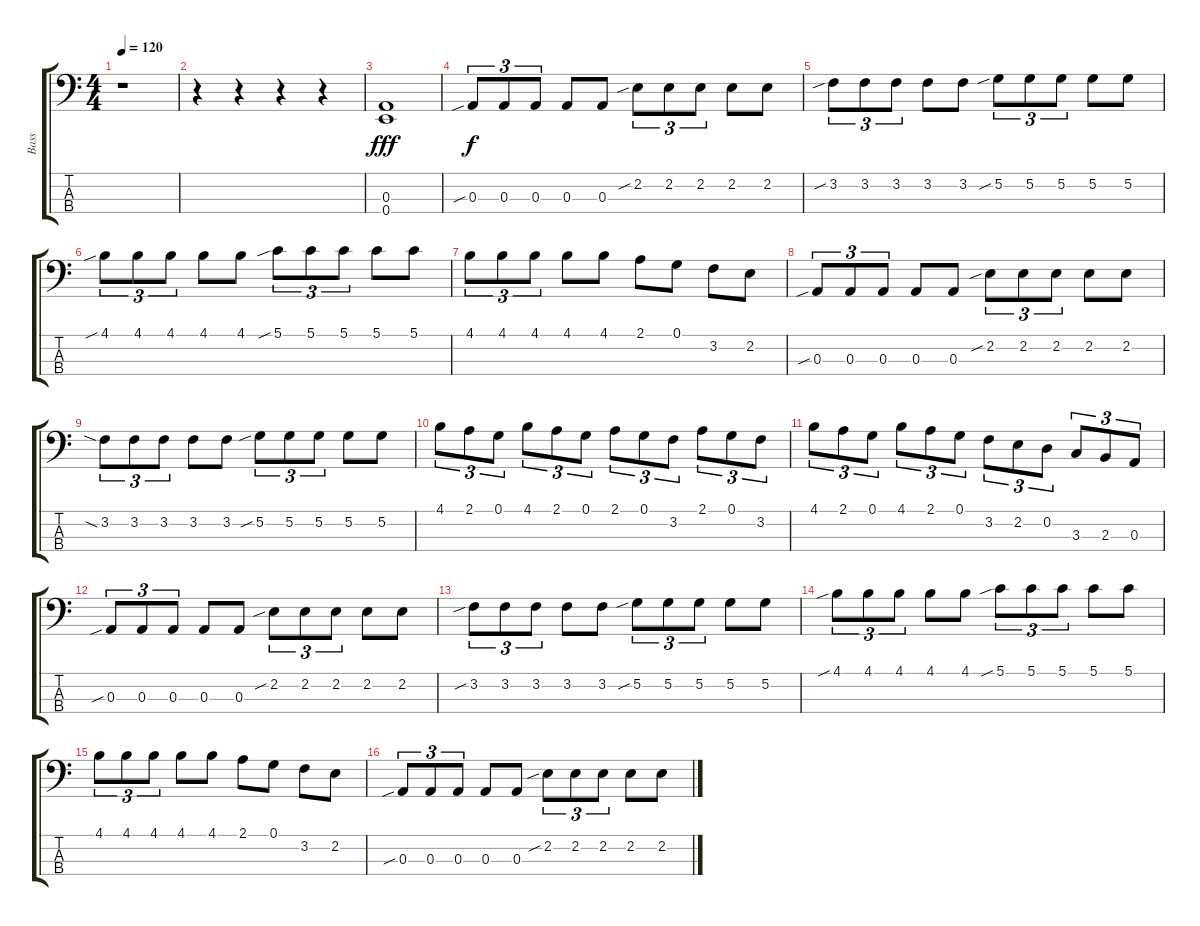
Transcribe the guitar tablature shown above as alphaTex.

\track ("Bass" "Bass") {instrument electricbassfinger}
\staff {score tabs}
\tuning (G2 D2 A1 E1) {hide}
\ts (4 4)
\tempo 120
\clef f4
\ks c
r.1{dy fff instrument electricbassfinger} |
r.4 r.4 r.4 r.4 |
(0.3 0.4).1 |
0.3{sib}.8{tu (3 2) dy f} 0.3.8{tu (3 2)} 0.3.8{tu (3 2)} 0.3.8 0.3.8 2.2{sib}.8{tu (3 2)} 2.2.8{tu (3 2)} 2.2.8{tu (3 2)} 2.2.8 2.2.8 |
3.2{sib}.8{tu (3 2)} 3.2.8{tu (3 2)} 3.2.8{tu (3 2)} 3.2.8 3.2.8 5.2{sib}.8{tu (3 2)} 5.2.8{tu (3 2)} 5.2.8{tu (3 2)} 5.2.8 5.2.8 |
4.1{sib}.8{tu (3 2)} 4.1.8{tu (3 2)} 4.1.8{tu (3 2)} 4.1.8 4.1.8 5.1{sib}.8{tu (3 2)} 5.1.8{tu (3 2)} 5.1.8{tu (3 2)} 5.1.8 5.1.8 |
4.1.8{tu (3 2)} 4.1.8{tu (3 2)} 4.1.8{tu (3 2)} 4.1.8 4.1.8 2.1.8 0.1.8 3.2.8 2.2.8 |
0.3{sib}.8{tu (3 2)} 0.3.8{tu (3 2)} 0.3.8{tu (3 2)} 0.3.8 0.3.8 2.2{sib}.8{tu (3 2)} 2.2.8{tu (3 2)} 2.2.8{tu (3 2)} 2.2.8 2.2.8 |
3.2{sia}.8{tu (3 2)} 3.2.8{tu (3 2)} 3.2.8{tu (3 2)} 3.2.8 3.2.8 5.2{sib}.8{tu (3 2)} 5.2.8{tu (3 2)} 5.2.8{tu (3 2)} 5.2.8 5.2.8 |
4.1.8{tu (3 2)} 2.1.8{tu (3 2)} 0.1.8{tu (3 2)} 4.1.8{tu (3 2)} 2.1.8{tu (3 2)} 0.1.8{tu (3 2)} 2.1.8{tu (3 2)} 0.1.8{tu (3 2)} 3.2.8{tu (3 2)} 2.1.8{tu (3 2)} 0.1.8{tu (3 2)} 3.2.8{tu (3 2)} |
4.1.8{tu (3 2)} 2.1.8{tu (3 2)} 0.1.8{tu (3 2)} 4.1.8{tu (3 2)} 2.1.8{tu (3 2)} 0.1.8{tu (3 2)} 3.2.8{tu (3 2)} 2.2.8{tu (3 2)} 0.2.8{tu (3 2)} 3.3.8{tu (3 2)} 2.3.8{tu (3 2)} 0.3.8{tu (3 2)} |
0.3{sib}.8{tu (3 2)} 0.3.8{tu (3 2)} 0.3.8{tu (3 2)} 0.3.8 0.3.8 2.2{sib}.8{tu (3 2)} 2.2.8{tu (3 2)} 2.2.8{tu (3 2)} 2.2.8 2.2.8 |
3.2{sib}.8{tu (3 2)} 3.2.8{tu (3 2)} 3.2.8{tu (3 2)} 3.2.8 3.2.8 5.2{sib}.8{tu (3 2)} 5.2.8{tu (3 2)} 5.2.8{tu (3 2)} 5.2.8 5.2.8 |
4.1{sib}.8{tu (3 2)} 4.1.8{tu (3 2)} 4.1.8{tu (3 2)} 4.1.8 4.1.8 5.1{sib}.8{tu (3 2)} 5.1.8{tu (3 2)} 5.1.8{tu (3 2)} 5.1.8 5.1.8 |
4.1.8{tu (3 2)} 4.1.8{tu (3 2)} 4.1.8{tu (3 2)} 4.1.8 4.1.8 2.1.8 0.1.8 3.2.8 2.2.8 |
0.3{sib}.8{tu (3 2)} 0.3.8{tu (3 2)} 0.3.8{tu (3 2)} 0.3.8 0.3.8 2.2{sib}.8{tu (3 2)} 2.2.8{tu (3 2)} 2.2.8{tu (3 2)} 2.2.8 2.2.8
